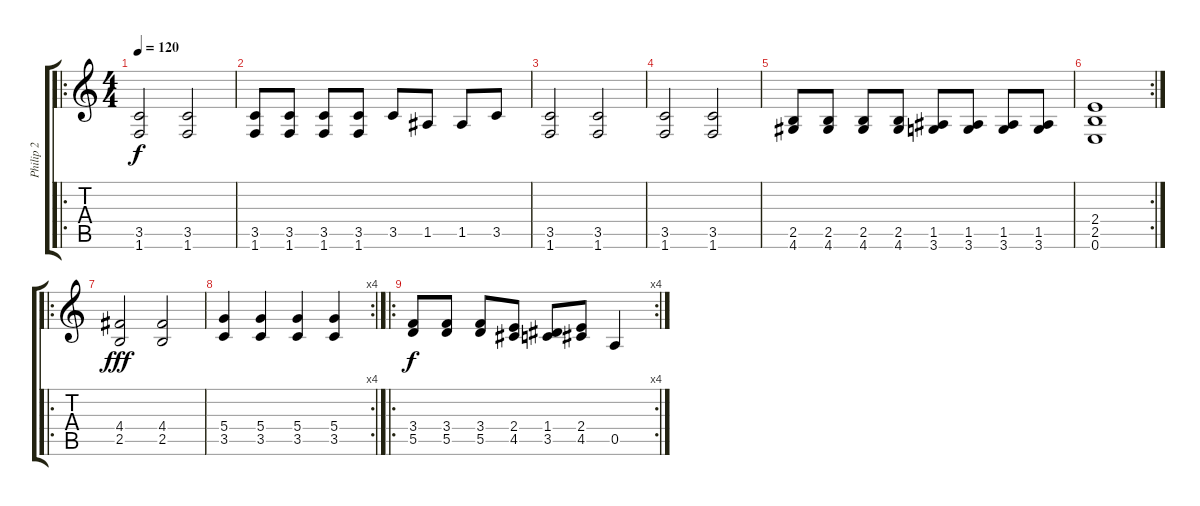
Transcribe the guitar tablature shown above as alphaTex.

\track ("Philip 2" "Philip 2") {instrument acousticguitarnylon}
\staff {score tabs}
\tuning (E4 B3 G3 D3 A2 E2) {hide}
\ro
\ts (4 4)
\tempo 120
\clef g2
\ks c
(3.5 1.6).2{dy f instrument acousticguitarnylon} (3.5 1.6).2 |
(3.5 1.6).8 (3.5 1.6).8 (3.5 1.6).8 (3.5 1.6).8 3.5.8 1.5.8 1.5.8 3.5.8 |
(3.5 1.6).2 (3.5 1.6).2 |
(3.5 1.6).2 (3.5 1.6).2 |
(2.5 4.6).8 (2.5 4.6).8 (2.5 4.6).8 (2.5 4.6).8 (1.5 3.6).8 (1.5 3.6).8 (1.5 3.6).8 (1.5 3.6).8 |
\rc 2
(2.4 2.5 0.6).1 |
\ro
(4.4 2.5).2{dy fff} (4.4 2.5).2 |
\rc 4
(5.4 3.5).4 (5.4 3.5).4 (5.4 3.5).4 (5.4 3.5).4 |
\ro
\rc 4
(3.4 5.5).8{dy f} (3.4 5.5).8 (3.4 5.5).8 (2.4 4.5).8 (1.4 3.5).8 (2.4 4.5).8 0.5.4
